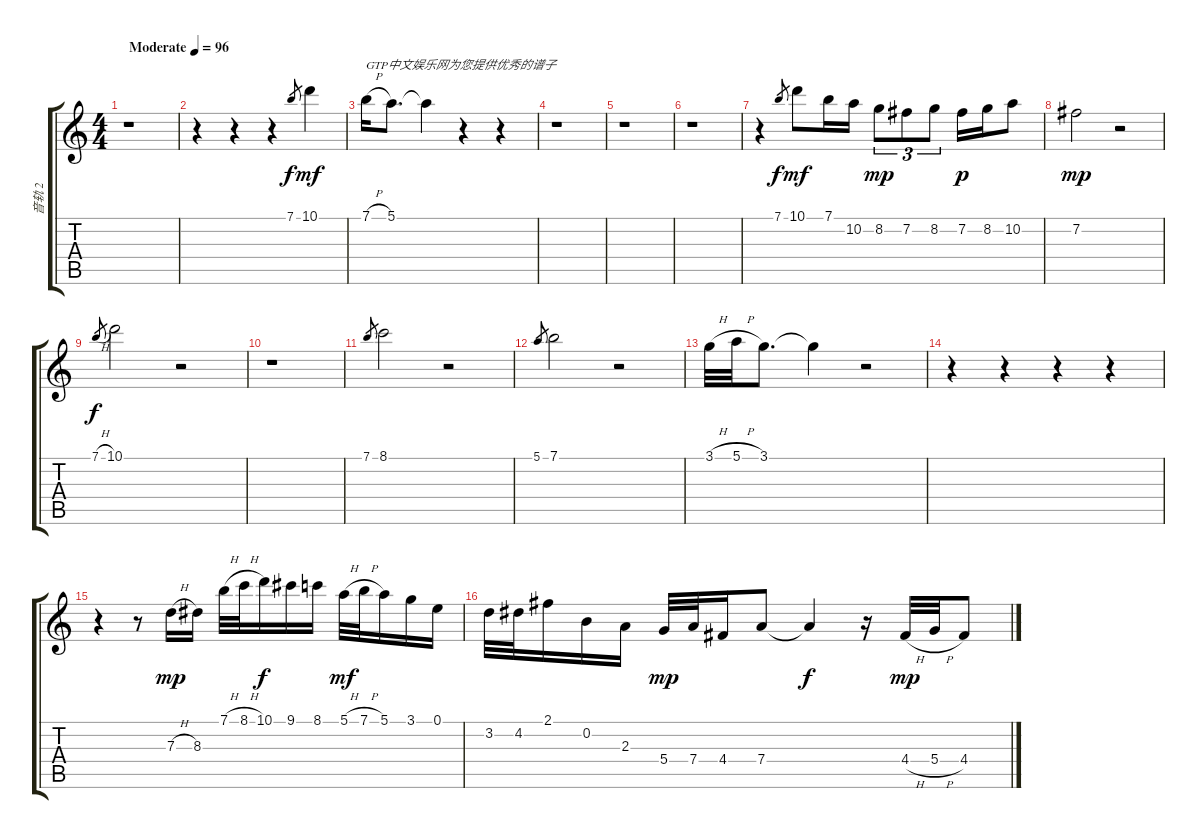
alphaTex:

\track ("音轨 2" "音轨 2") {instrument acousticguitarsteel}
\staff {score tabs}
\tuning (E4 B3 G3 D3 A2 E2) {hide}
\ts (4 4)
\tempo (96 "Moderate")
\clef g2
\ks c
r.1{dy f instrument acousticguitarsteel} |
r.4 r.4 r.4 7.1.8{gr} 10.1.4{dy mf} |
7.1{h}.16{txt "GTP中文娱乐网为您提供优秀的谱子"} 5.1.8{d} 5.1{t}.4 r.4 r.4 |
r.1 |
r.1 |
r.1 |
r.4 7.1.8{gr dy f} 10.1.8{dy mf} 7.1.16 10.2.16 8.2.8{tu (3 2) dy mp} 7.2.8{tu (3 2)} 8.2.8{tu (3 2)} 7.2.16{dy p} 8.2.16 10.2.8 |
7.2.2{dy mp} r.2 |
7.1{h}.8{gr dy f} 10.1.2 r.2 |
r.1 |
7.1.8{gr} 8.1.2 r.2 |
5.1.8{gr} 7.1.2 r.2 |
3.1{h}.32 5.1{h}.32 3.1.8{d} 3.1{t}.4 r.2 |
r.4 r.4 r.4 r.4 |
r.4 r.8 7.3{h}.16{dy mp} 8.3.16 7.1{h}.32 8.1{h}.32 10.1.16{dy f} 9.1.16 8.1.16 5.1{h}.32{dy mf} 7.1{h}.32 5.1.16 3.1.16 0.1.16 |
3.2.32 4.2.32 2.1.16 0.2.16 2.3.16 5.4.32{dy mp} 7.4.32 4.4.16 7.4.8 7.4{t}.4{dy f} r.16 4.4{h}.32{dy mp} 5.4{h}.32 4.4.8
